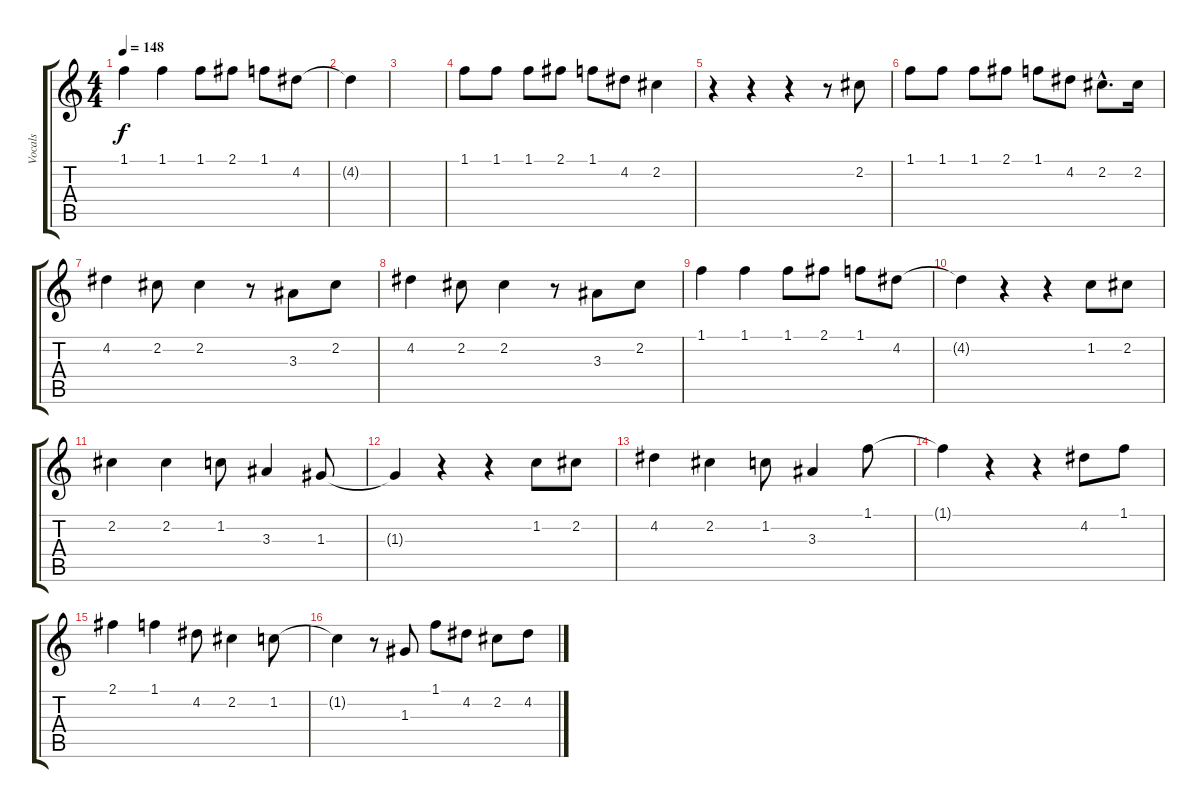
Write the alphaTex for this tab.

\track ("Vocals" "Vocals") {instrument acousticguitarnylon}
\staff {score tabs}
\tuning (E4 B3 G3 D3 A2 E2) {hide}
\ts (4 4)
\tempo 148
\clef g2
\ks c
1.1.4{dy f} 1.1.4 1.1.8 2.1.8 1.1.8 4.2.8 |
4.2{t}.4 |
|
1.1.8 1.1.8 1.1.8 2.1.8 1.1.8 4.2.8 2.2.4 |
r.4 r.4 r.4 r.8 2.2.8 |
1.1.8 1.1.8 1.1.8 2.1.8 1.1.8 4.2.8 2.2{hac}.8{d} 2.2.16 |
4.2.4 2.2.8 2.2.4 r.8 3.3.8 2.2.8 |
4.2.4 2.2.8 2.2.4 r.8 3.3.8 2.2.8 |
1.1.4 1.1.4 1.1.8 2.1.8 1.1.8 4.2.8 |
4.2{t}.4 r.4 r.4 1.2.8 2.2.8 |
2.2.4 2.2.4 1.2.8 3.3.4 1.3.8 |
1.3{t}.4 r.4 r.4 1.2.8 2.2.8 |
4.2.4 2.2.4 1.2.8 3.3.4 1.1.8 |
1.1{t}.4 r.4 r.4 4.2.8 1.1.8 |
2.1.4 1.1.4 4.2.8 2.2.4 1.2.8 |
1.2{t}.4 r.8 1.3.8 1.1.8 4.2.8 2.2.8 4.2.8
